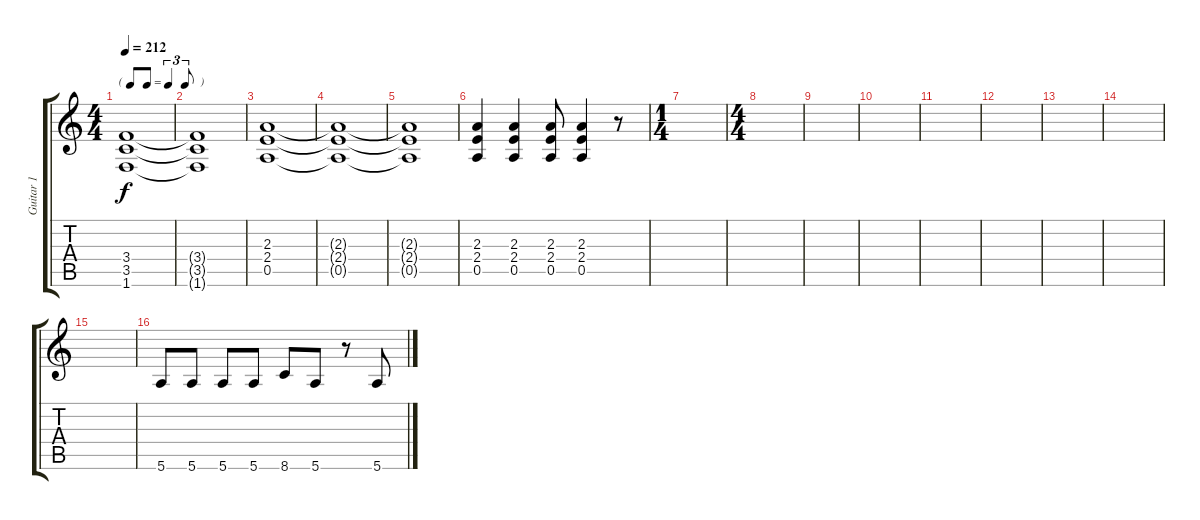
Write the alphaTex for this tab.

\track ("Guitar 1" "Guitar 1") {instrument distortionguitar}
\staff {score tabs}
\tuning (E4 B3 G3 D3 A2 E2) {hide}
\ts (4 4)
\tf triplet8th
\tempo 212
\clef g2
\ks c
(3.4 3.5 1.6).1{dy f} |
(3.4{t} 3.5{t} 1.6{t}).1 |
(2.3 2.4 0.5).1 |
(2.3{t} 2.4{t} 0.5{t}).1 |
(2.3{t} 2.4{t} 0.5{t}).1 |
(2.3 2.4 0.5).4 (2.3 2.4 0.5).4 (2.3 2.4 0.5).8 (2.3 2.4 0.5).4 r.8 |
\ts (1 4)
|
\ts (4 4)
|
|
|
|
|
|
|
|
5.6.8 5.6.8 5.6.8 5.6.8 8.6.8 5.6.8 r.8 5.6.8
